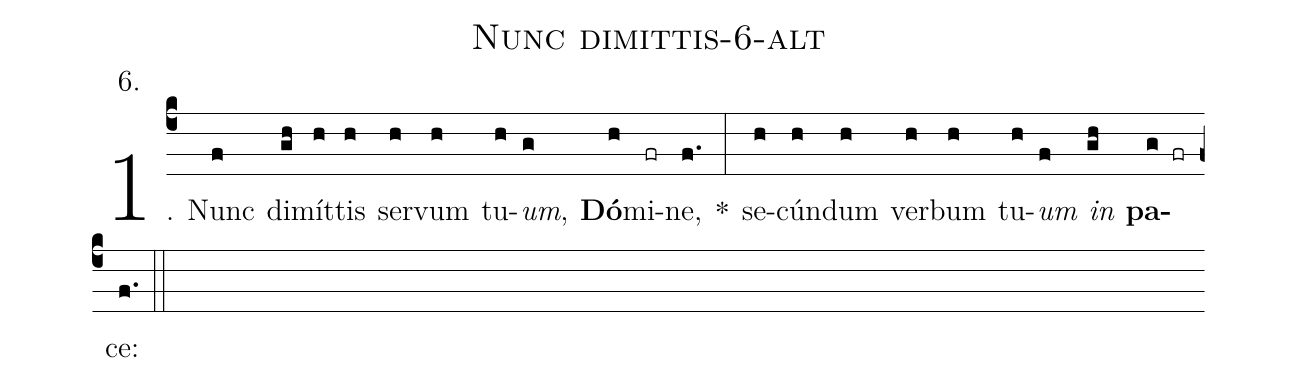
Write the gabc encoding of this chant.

name: Nunc dimittis-6-alt;
annotation: 6.;
%%
(c4)1. Nunc(f) di(gh)mít(h)tis(h) ser(h)vum(h) tu(h)<i>um</i>,(g) <b>Dó</b>(h)mi(fr)ne,(f.) *(:) se(h)cún(h)dum(h) ver(h)bum(h) tu(h)<i>um</i>(f) <i>in</i>(gh) <b>pa</b>(g fr)ce:(f.) (::)
